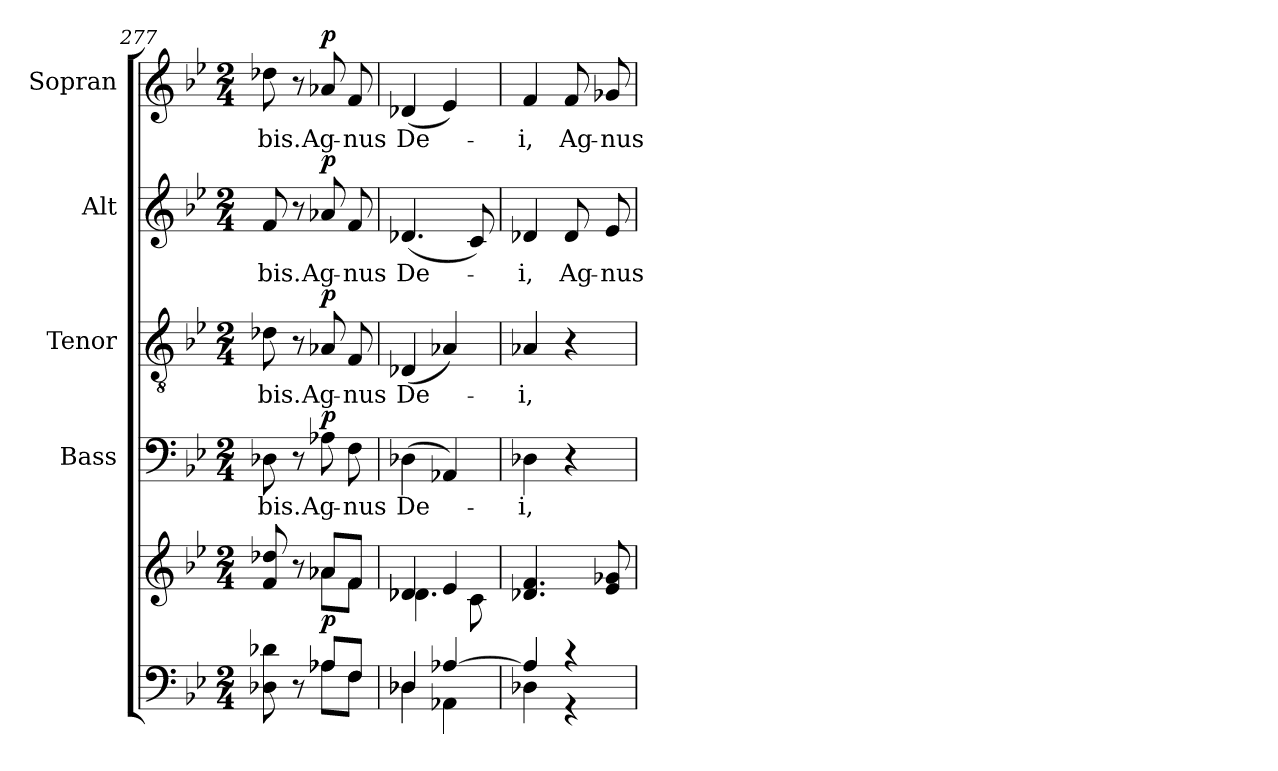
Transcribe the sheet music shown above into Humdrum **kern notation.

**kern	**kern	**dynam	**kern	**text	**dynam	**kern	**text	**dynam	**kern	**text	**dynam	**kern	**text	**dynam
*part5	*part5	*part5	*part4	*part4	*part4	*part3	*part3	*part3	*part2	*part2	*part2	*part1	*part1	*part1
*staff6	*staff5	*staff5/6	*staff4	*staff4	*staff4	*staff3	*staff3	*staff3	*staff2	*staff2	*staff2	*staff1	*staff1	*staff1
*	*	*	*I"Bass	*	*	*I"Tenor	*	*	*I"Alt	*	*	*I"Sopran	*	*
*	*	*	*I'B.	*	*	*I'T.	*	*	*I'A.	*	*	*I'S.	*	*
*clefF4	*clefG2	*	*clefF4	*	*	*clefGv2	*	*	*clefG2	*	*	*clefG2	*	*
*k[b-e-]	*k[b-e-]	*	*k[b-e-]	*	*	*k[b-e-]	*	*	*k[b-e-]	*	*	*k[b-e-]	*	*
*B-:	*B-:	*	*B-:	*	*	*B-:	*	*	*B-:	*	*	*B-:	*	*
*M2/4	*M2/4	*	*M2/4	*	*	*M2/4	*	*	*M2/4	*	*	*M2/4	*	*
=277	=277	=277	=277	=277	=277	=277	=277	=277	=277	=277	=277	=277	=277	=277
*^	*^	*	*	*	*	*	*	*	*	*	*	*	*	*
!	!	!	!	!	!	!LO:LY:b	!	!	!LO:LY:b	!	!	!LO:LY:b	!	!	!LO:LY:b	!
8D-X\ 8d-X\	4ryy	8f/ 8dd-X/	4ryy	.	8D-X\	-bis.	.	8d-X\	-bis.	.	8f/	-bis.	.	8dd-X\	-bis.	.
8r	.	8r	.	.	8r	.	.	8r	.	.	8r	.	.	8r	.	.
!	!	!	!	!LO:DY:b	!	!LO:LY:b	!LO:DY:a	!	!LO:LY:b	!LO:DY:a	!	!LO:LY:b	!LO:DY:a	!	!LO:LY:b	!LO:DY:a
8A-X/L	8A-X\L	8a-X/L	8a-X\L	p	8A-X\	Ag-	p	8A-X/	Ag-	p	8a-X/	Ag-	p	8a-X/	Ag-	p
!	!	!	!	!	!	!LO:LY:b	!	!	!LO:LY:b	!	!	!LO:LY:b	!	!	!LO:LY:b	!
8F/J	8F\J	8f/J	8f\J	.	8F\	-nus	.	8F/	-nus	.	8f/	-nus	.	8f/	-nus	.
=278	=278	=278	=278	=278	=278	=278	=278	=278	=278	=278	=278	=278	=278	=278	=278	=278
!	!	!	!	!	!	!LO:LY:b	!	!	!LO:LY:b	!	!	!LO:LY:b	!	!	!LO:LY:b	!
4D-X/	4D-X\	4d-X/	4.d-X\	.	(>4D-X\	De-	.	(<4D-X/	De-	.	(<4.d-X/	De-	.	(<4d-X/	De-	.
[>4A-X/	4AA-X\	4e-/	.	.	4AA-X/)	.	.	4A-X/)	.	.	.	.	.	4e-/)	.	.
.	.	.	8c\	.	.	.	.	.	.	.	8c/)	.	.	.	.	.
=279	=279	=279	=279	=279	=279	=279	=279	=279	=279	=279	=279	=279	=279	=279	=279	=279
!	!	!	!	!	!	!LO:LY:b	!	!	!LO:LY:b	!	!	!LO:LY:b	!	!	!LO:LY:b	!
*	*	*v	*v	*	*	*	*	*	*	*	*	*	*	*	*	*
4A-/]	4D-X\	4.d-X/ 4.f/	.	4D-X\	-i,	.	4A-X/	-i,	.	4d-X/	-i,	.	4f/	-i,	.
!	!	!	!	!	!	!	!	!	!	!	!LO:LY:b	!	!	!LO:LY:b	!
4r	4r	.	.	4r	.	.	4r	.	.	8d-/	Ag-	.	8f/	Ag-	.
!	!	!	!	!	!	!	!	!	!	!	!LO:LY:b	!	!	!LO:LY:b	!
.	.	8e-/ 8g-X/	.	.	.	.	.	.	.	8e-/	-nus	.	8g-X/	-nus	.
*v	*v	*	*	*	*	*	*	*	*	*	*	*	*	*	*
=	=	=	=	=	=	=	=	=	=	=	=	=	=	=
*-	*-	*-	*-	*-	*-	*-	*-	*-	*-	*-	*-	*-	*-	*-
